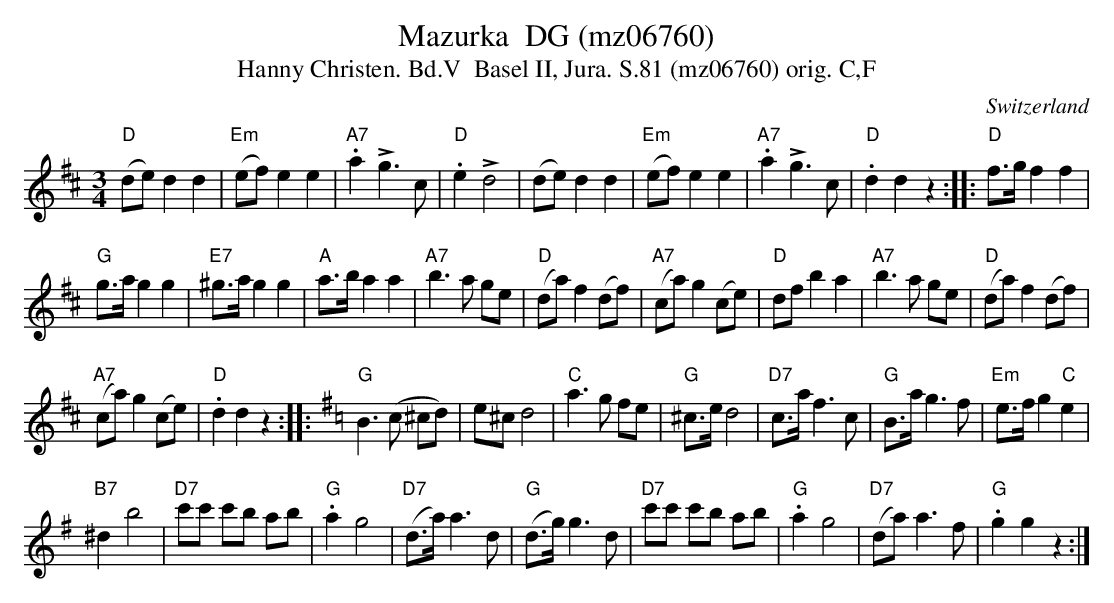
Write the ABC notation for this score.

X:1
T: Mazurka  DG (mz06760)
T:Hanny Christen. Bd.V  Basel II, Jura. S.81 (mz06760) orig. C,F
M:3/4
L:1/8
O:Switzerland
K:D major
("D"de)d2d2 | ("Em"ef)e2e2 | "A7".a2!>!g3c | "D".e2!>!d4 | (de)d2d2 | ("Em"ef)e2e2 | "A7".a2!>!g3c | "D".d2d2z2 :: "D"f>gf2f2 |
"G"g>ag2g2 | "E7"^g>ag2g2 | "A"a>ba2a2 | "A7"b3a ge | ("D"da)f2(df) | ("A7"ca)g2(ce) | "D"dfb2a2 | "A7"b3a ge | ("D"da)f2(df) |
("A7"ca)g2(ce) | "D".d2d2z2:: [K:G] "G"B3(c ^cd) | e^cd4 | "C"a3g fe | "G"^c>ed4 | "D7"c>af3c | "G"B>ag3f | "Em"e>fg2"C"e2 |
"B7"^d2b4 | "D7"c'c' c'b ab | "G".a2g4 | ("D7"d>a)a3d | ("G"d>g)g3d | "D7"c'c' c'b ab | "G".a2g4 | ("D7"da)a3f | "G".g2g2z2 :|
